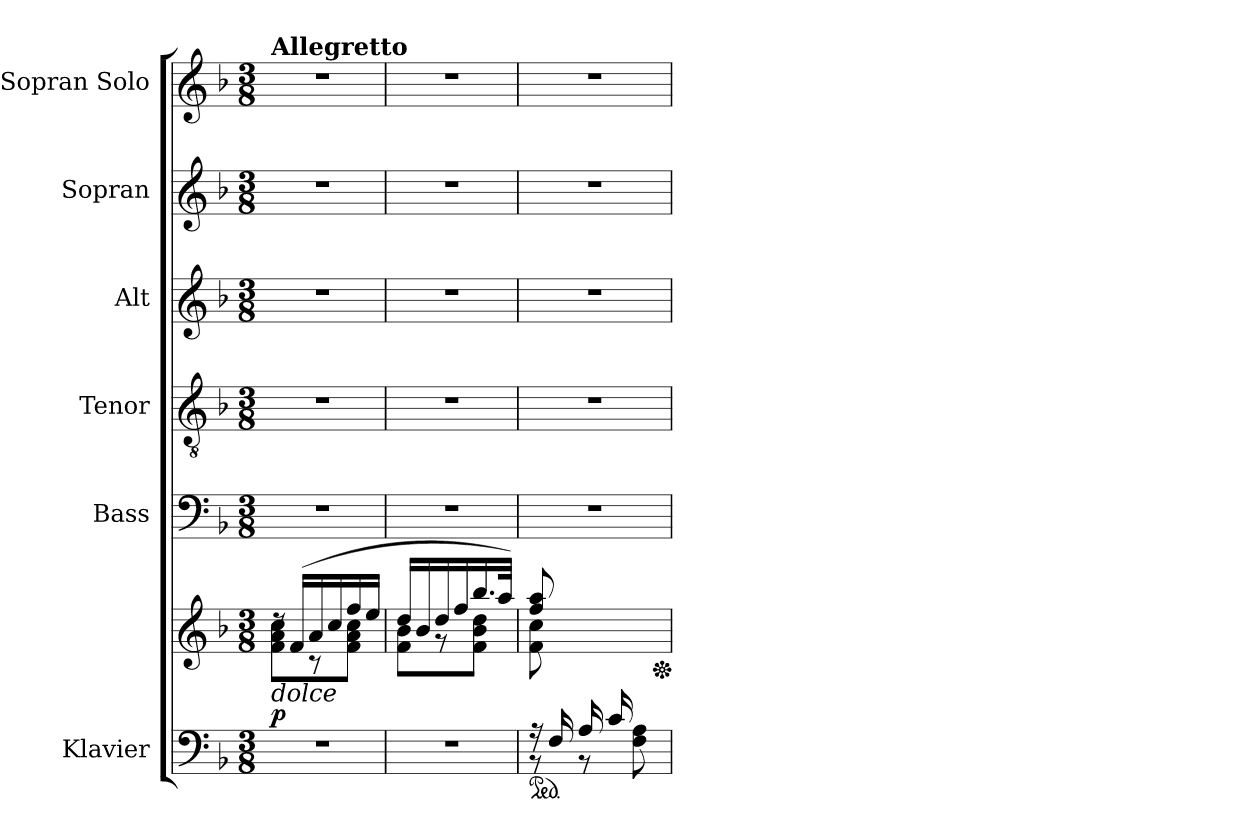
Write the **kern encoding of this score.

**kern	**kern	**dynam	**kern	**kern	**kern	**kern	**kern
*part6	*part6	*part6	*part5	*part4	*part3	*part2	*part1
*staff7	*staff6	*staff6/7	*staff5	*staff4	*staff3	*staff2	*staff1
*I"Klavier	*	*	*I"Bass	*I"Tenor	*I"Alt	*I"Sopran	*I"Sopran Solo
*	*	*	*I'B	*I'T	*I'A	*I'S	*
*clefF4	*clefG2	*	*clefF4	*clefGv2	*clefG2	*clefG2	*clefG2
*k[b-]	*k[b-]	*	*k[b-]	*k[b-]	*k[b-]	*k[b-]	*k[b-]
*M3/8	*M3/8	*	*M3/8	*M3/8	*M3/8	*M3/8	*M3/8
*MM52	*MM52	*	*MM52	*MM52	*MM52	*MM52	*MM52
=1	=1	=1	=1	=1	=1	=1	=1
*	*^	*	*	*	*	*	*
!	!	!	!	!	!	!	!	!LO:TX:a:B:t=Allegretto
!LO:TX:a:i:t=dolce	!	!	!	!	!	!	!	!
!	!	!	!LO:DY:a=2	!	!	!	!	!
4.r	16rdd	8f\ 8a\ 8cc\L	p	4.r	4.r	4.r	4.r	4.r
.	(16f/LL	.	.	.	.	.	.	.
.	16a/	8r	.	.	.	.	.	.
.	16cc/	.	.	.	.	.	.	.
.	16ff/	8f\ 8a\ 8cc\J	.	.	.	.	.	.
.	16ee/JJ	.	.	.	.	.	.	.
=2	=2	=2	=2	=2	=2	=2	=2	=2
4.r	16dd/LL	8f\ 8b-\L	.	4.r	4.r	4.r	4.r	4.r
.	16b-/	.	.	.	.	.	.	.
.	16dd/	8r	.	.	.	.	.	.
.	16ff/	.	.	.	.	.	.	.
.	16.bb-/	8f\ 8b-\ 8dd\J	.	.	.	.	.	.
.	32aa/JJk)	.	.	.	.	.	.	.
*	*v	*v	*	*	*	*	*	*
=3	=3	=3	=3	=3	=3	=3	=3
*ped	*	*	*	*	*	*	*
*^	*^	*	*	*	*	*	*
*	*	*	*^	*	*	*	*	*	*
16r	8r	8ff/ 8aa/	8f\ 8cc\	4ryy	.	4.r	4.r	4.r	4.r	4.r
16F/LL	.	.	.	.	.	.	.	.	.	.
16A/	8r	4ryy	4ryy	.	.	.	.	.	.	.
16c/	.	.	.	.	.	.	.	.	.	.
8ryy	8F\ 8A\	.	.	16f/	.	.	.	.	.	.
.	.	.	.	16e/JJ	.	.	.	.	.	.
*v	*v	*	*	*	*	*	*	*	*	*
*	*Xped	*	*	*	*	*	*	*	*
*	*v	*v	*v	*	*	*	*	*	*
=	=	=	=	=	=	=	=
*-	*-	*-	*-	*-	*-	*-	*-
